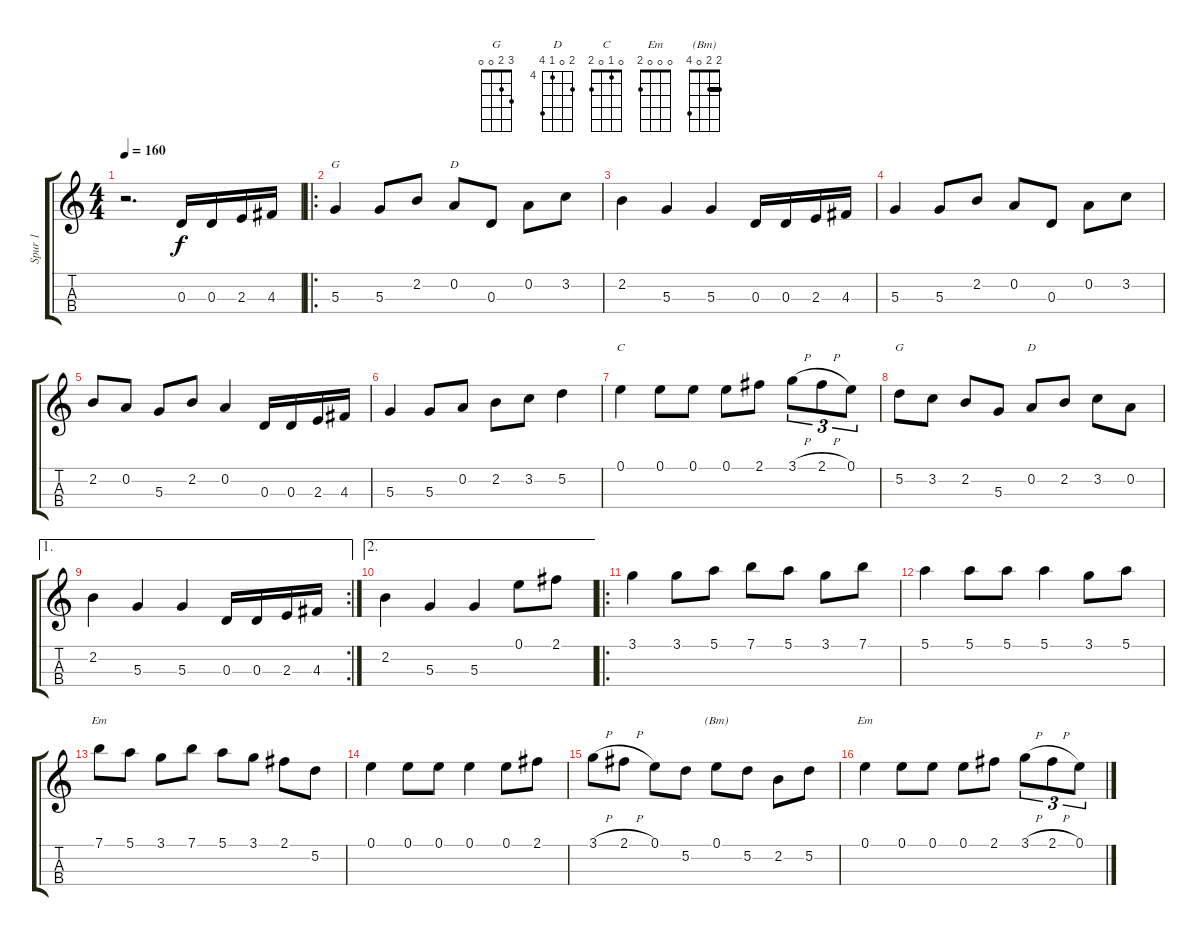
\track ("Spur 1" "Spur 1") {instrument acousticguitarsteel}
\staff {score tabs}
\tuning (E4 A3 D3 G2) {hide}
\chord ("G" 3 0 0 0)
\chord ("D" 2 3 2 0) {barre 2}
\chord ("C" 0 1 0 2)
\chord ("G" 3 2 0 0)
\chord ("D" 5 0 4 7) {firstfret 4}
\chord ("Em" 7 10 9 9) {firstfret 7}
\chord ("(Bm)" 2 2 0 4) {barre 2}
\chord ("Em" 0 0 0 2)
\ts (4 4)
\tempo 160
\clef g2
\ks c
r.2{d dy f instrument acousticguitarsteel} 0.3.16 0.3.16 2.3.16 4.3.16 |
\ro
5.3.4{ch "G"} 5.3.8 2.2.8 0.2.8{ch "D"} 0.3.8 0.2.8 3.2.8 |
2.2.4 5.3.4 5.3.4 0.3.16 0.3.16 2.3.16 4.3.16 |
5.3.4 5.3.8 2.2.8 0.2.8 0.3.8 0.2.8 3.2.8 |
2.2.8 0.2.8 5.3.8 2.2.8 0.2.4 0.3.16 0.3.16 2.3.16 4.3.16 |
5.3.4 5.3.8 0.2.8 2.2.8 3.2.8 5.2.4 |
0.1.4{ch "C"} 0.1.8 0.1.8 0.1.8 2.1.8 3.1{h}.8{tu (3 2)} 2.1{h}.8{tu (3 2)} 0.1.8{tu (3 2)} |
5.2.8{ch "G"} 3.2.8 2.2.8 5.3.8 0.2.8{ch "D"} 2.2.8 3.2.8 0.2.8 |
\ae 1
\rc 2
2.2.4 5.3.4 5.3.4 0.3.16 0.3.16 2.3.16 4.3.16 |
\ae 2
2.2.4 5.3.4 5.3.4 0.1.8 2.1.8 |
\ro
3.1.4 3.1.8 5.1.8 7.1.8 5.1.8 3.1.8 7.1.8 |
5.1.4 5.1.8 5.1.8 5.1.4 3.1.8 5.1.8 |
7.1.8{ch "Em"} 5.1.8 3.1.8 7.1.8 5.1.8 3.1.8 2.1.8 5.2.8 |
0.1.4 0.1.8 0.1.8 0.1.4 0.1.8 2.1.8 |
3.1{h}.8 2.1{h}.8 0.1.8 5.2.8 0.1.8{ch "(Bm)"} 5.2.8 2.2.8 5.2.8 |
0.1.4{ch "Em"} 0.1.8 0.1.8 0.1.8 2.1.8 3.1{h}.8{tu (3 2)} 2.1{h}.8{tu (3 2)} 0.1.8{tu (3 2)}
